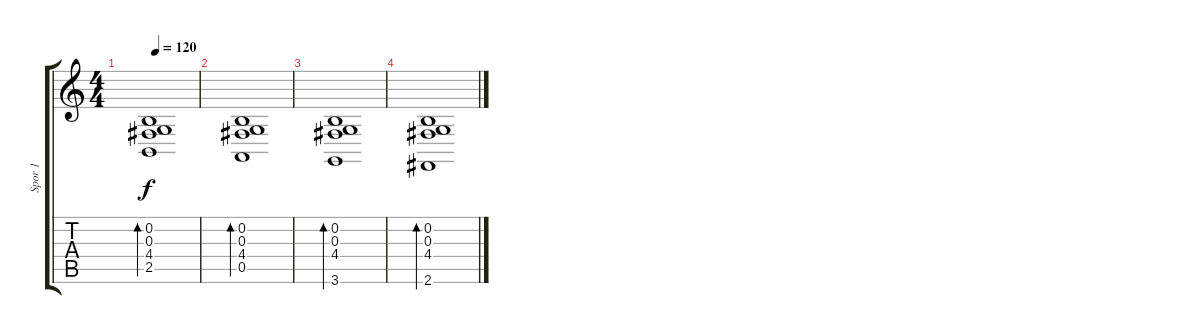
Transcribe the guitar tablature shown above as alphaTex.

\track ("Spor 1" "Spor 1") {instrument acousticgrandpiano}
\staff {score tabs}
\tuning (E4 B3 G3 D3 A2 E2) {hide}
\ts (4 4)
\tempo 120
\clef g2
\ks c
(0.2 0.3 4.4 2.5).1{bd 480 dy f} |
(0.2 0.3 4.4 0.5).1{bd 480} |
(0.2 0.3 4.4 3.6).1{bd 480} |
(0.2 0.3 4.4 2.6).1{bd 480}
